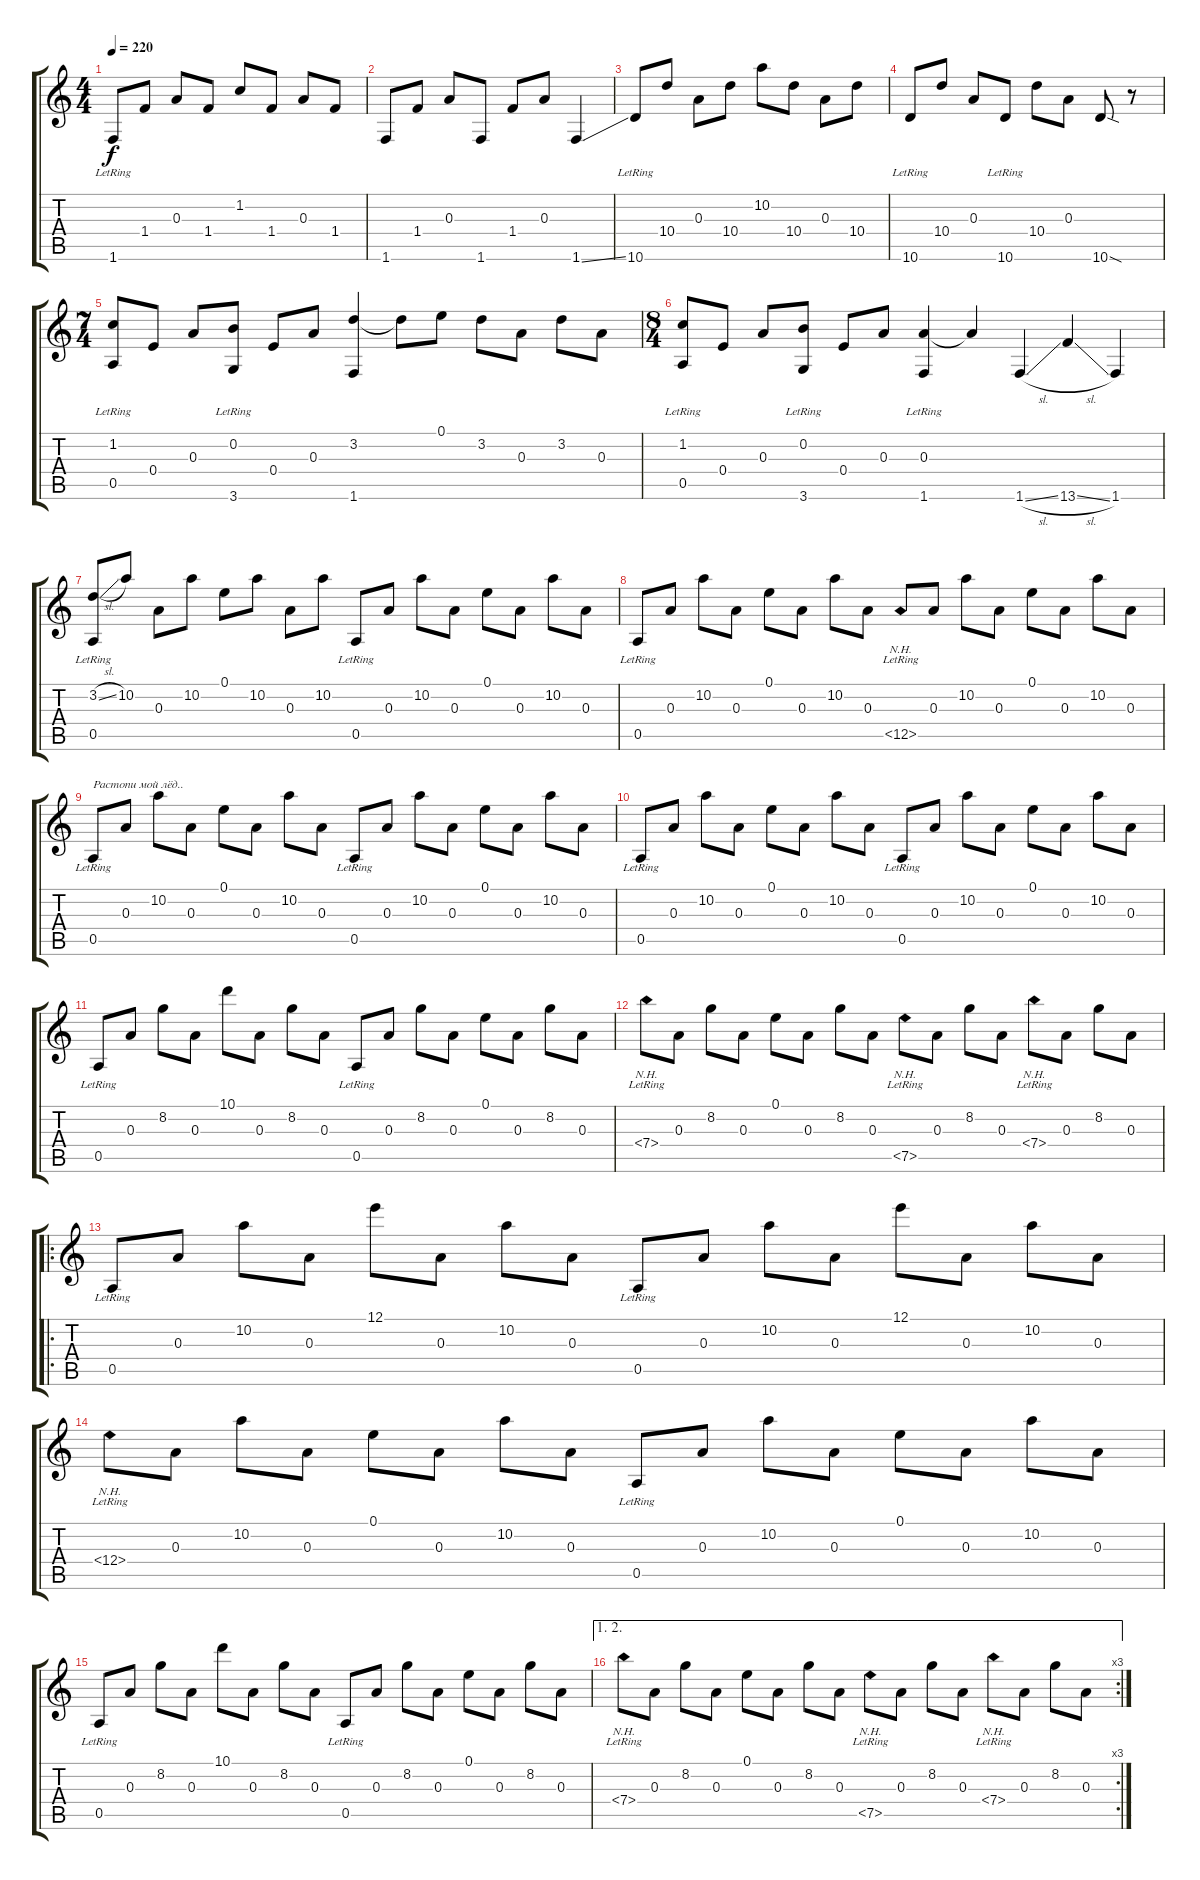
\track "" {instrument acousticguitarnylon}
\staff {score tabs}
\tuning (E4 B3 A3 E3 A2 E2) {hide}
\ts (4 4)
\tempo 220
\clef g2
\ks c
1.6{lr}.8{dy f} 1.4.8 0.3.8 1.4.8 1.2.8 1.4.8 0.3.8 1.4.8 |
1.6.8 1.4.8 0.3.8 1.6.8 1.4.8 0.3.8 1.6{ss}.4 |
10.6{lr}.8 10.4.8 0.3.8 10.4.8 10.2.8 10.4.8 0.3.8 10.4.8 |
10.6{lr}.8 10.4.8 0.3.8 10.6{lr}.8 10.4.8 0.3.8 10.6{sod}.8 r.8 |
\ts (7 4)
(1.2 0.5{lr}).8 0.4.8 0.3.8 (0.2 3.6{lr}).8 0.4.8 0.3.8 (3.2 1.6).4 3.2{t}.8 0.1.8 3.2.8 0.3.8 3.2.8 0.3.8 |
\ts (8 4)
(1.2 0.5{lr}).8 0.4.8 0.3.8 (0.2 3.6{lr}).8 0.4.8 0.3.8 (0.3 1.6{lr}).4 0.3{t}.4 1.6{sl}.4 13.6{sl}.4 1.6.4 |
(3.2{sl} 0.5{lr}).8 10.2.8 0.3.8 10.2.8 0.1.8 10.2.8 0.3.8 10.2.8 0.5{lr}.8 0.3.8 10.2.8 0.3.8 0.1.8 0.3.8 10.2.8 0.3.8 |
0.5{lr}.8 0.3.8 10.2.8 0.3.8 0.1.8 0.3.8 10.2.8 0.3.8 12.5{nh lr}.8 0.3.8 10.2.8 0.3.8 0.1.8 0.3.8 10.2.8 0.3.8 |
0.5{lr}.8{txt "Растопи мой лёд.."} 0.3.8 10.2.8 0.3.8 0.1.8 0.3.8 10.2.8 0.3.8 0.5{lr}.8 0.3.8 10.2.8 0.3.8 0.1.8 0.3.8 10.2.8 0.3.8 |
0.5{lr}.8 0.3.8 10.2.8 0.3.8 0.1.8 0.3.8 10.2.8 0.3.8 0.5{lr}.8 0.3.8 10.2.8 0.3.8 0.1.8 0.3.8 10.2.8 0.3.8 |
0.5{lr}.8 0.3.8 8.2.8 0.3.8 10.1.8 0.3.8 8.2.8 0.3.8 0.5{lr}.8 0.3.8 8.2.8 0.3.8 0.1.8 0.3.8 8.2.8 0.3.8 |
7.4{nh lr}.8 0.3.8 8.2.8 0.3.8 0.1.8 0.3.8 8.2.8 0.3.8 7.5{nh lr}.8 0.3.8 8.2.8 0.3.8 7.4{nh lr}.8 0.3.8 8.2.8 0.3.8 |
\ro
0.5{lr}.8 0.3.8 10.2.8 0.3.8 12.1.8 0.3.8 10.2.8 0.3.8 0.5{lr}.8 0.3.8 10.2.8 0.3.8 12.1.8 0.3.8 10.2.8 0.3.8 |
12.4{nh lr}.8 0.3.8 10.2.8 0.3.8 0.1.8 0.3.8 10.2.8 0.3.8 0.5{lr}.8 0.3.8 10.2.8 0.3.8 0.1.8 0.3.8 10.2.8 0.3.8 |
0.5{lr}.8 0.3.8 8.2.8 0.3.8 10.1.8 0.3.8 8.2.8 0.3.8 0.5{lr}.8 0.3.8 8.2.8 0.3.8 0.1.8 0.3.8 8.2.8 0.3.8 |
\ae (1 2)
\rc 3
7.4{nh lr}.8 0.3.8 8.2.8 0.3.8 0.1.8 0.3.8 8.2.8 0.3.8 7.5{nh lr}.8 0.3.8 8.2.8 0.3.8 7.4{nh lr}.8 0.3.8 8.2.8 0.3.8
